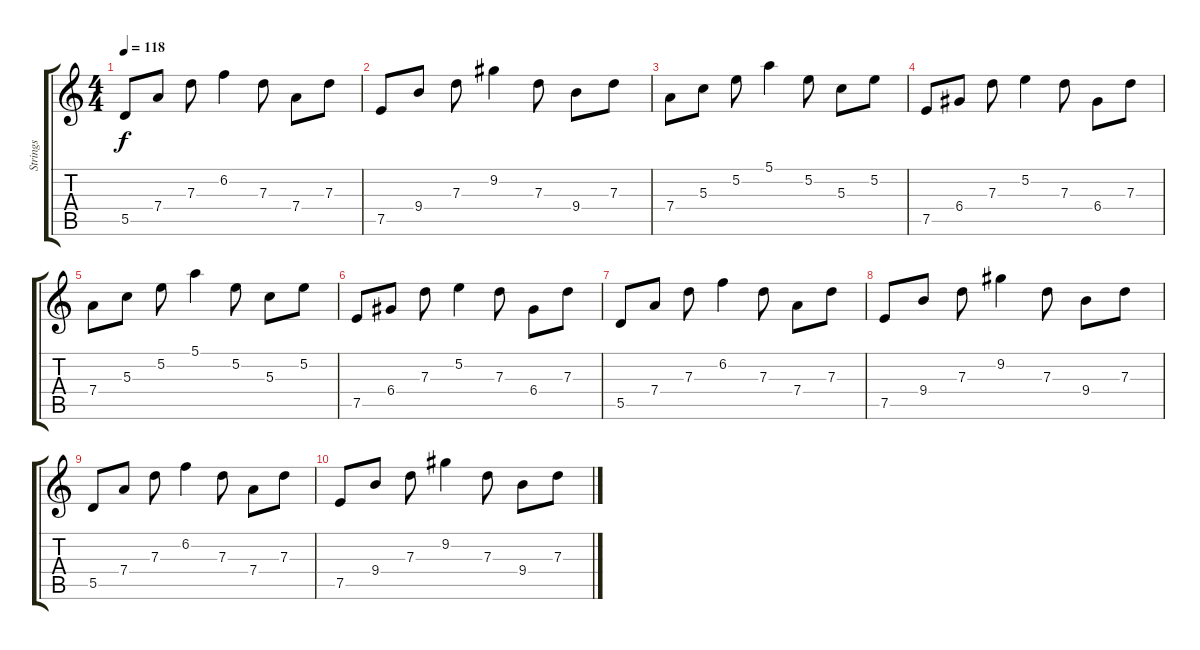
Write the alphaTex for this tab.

\track ("Strings" "Strings") {instrument acousticguitarnylon}
\staff {score tabs}
\tuning (E4 B3 G3 D3 A2 E2) {hide}
\ts (4 4)
\tempo 118
\clef g2
\ks c
5.5.8{dy f} 7.4.8 7.3.8 6.2.4 7.3.8 7.4.8 7.3.8 |
7.5.8 9.4.8 7.3.8 9.2.4 7.3.8 9.4.8 7.3.8 |
7.4.8 5.3.8 5.2.8 5.1.4 5.2.8 5.3.8 5.2.8 |
7.5.8 6.4.8 7.3.8 5.2.4 7.3.8 6.4.8 7.3.8 |
7.4.8 5.3.8 5.2.8 5.1.4 5.2.8 5.3.8 5.2.8 |
7.5.8 6.4.8 7.3.8 5.2.4 7.3.8 6.4.8 7.3.8 |
5.5.8 7.4.8 7.3.8 6.2.4 7.3.8 7.4.8 7.3.8 |
7.5.8 9.4.8 7.3.8 9.2.4 7.3.8 9.4.8 7.3.8 |
5.5.8 7.4.8 7.3.8 6.2.4 7.3.8 7.4.8 7.3.8 |
7.5.8 9.4.8 7.3.8 9.2.4 7.3.8 9.4.8 7.3.8
